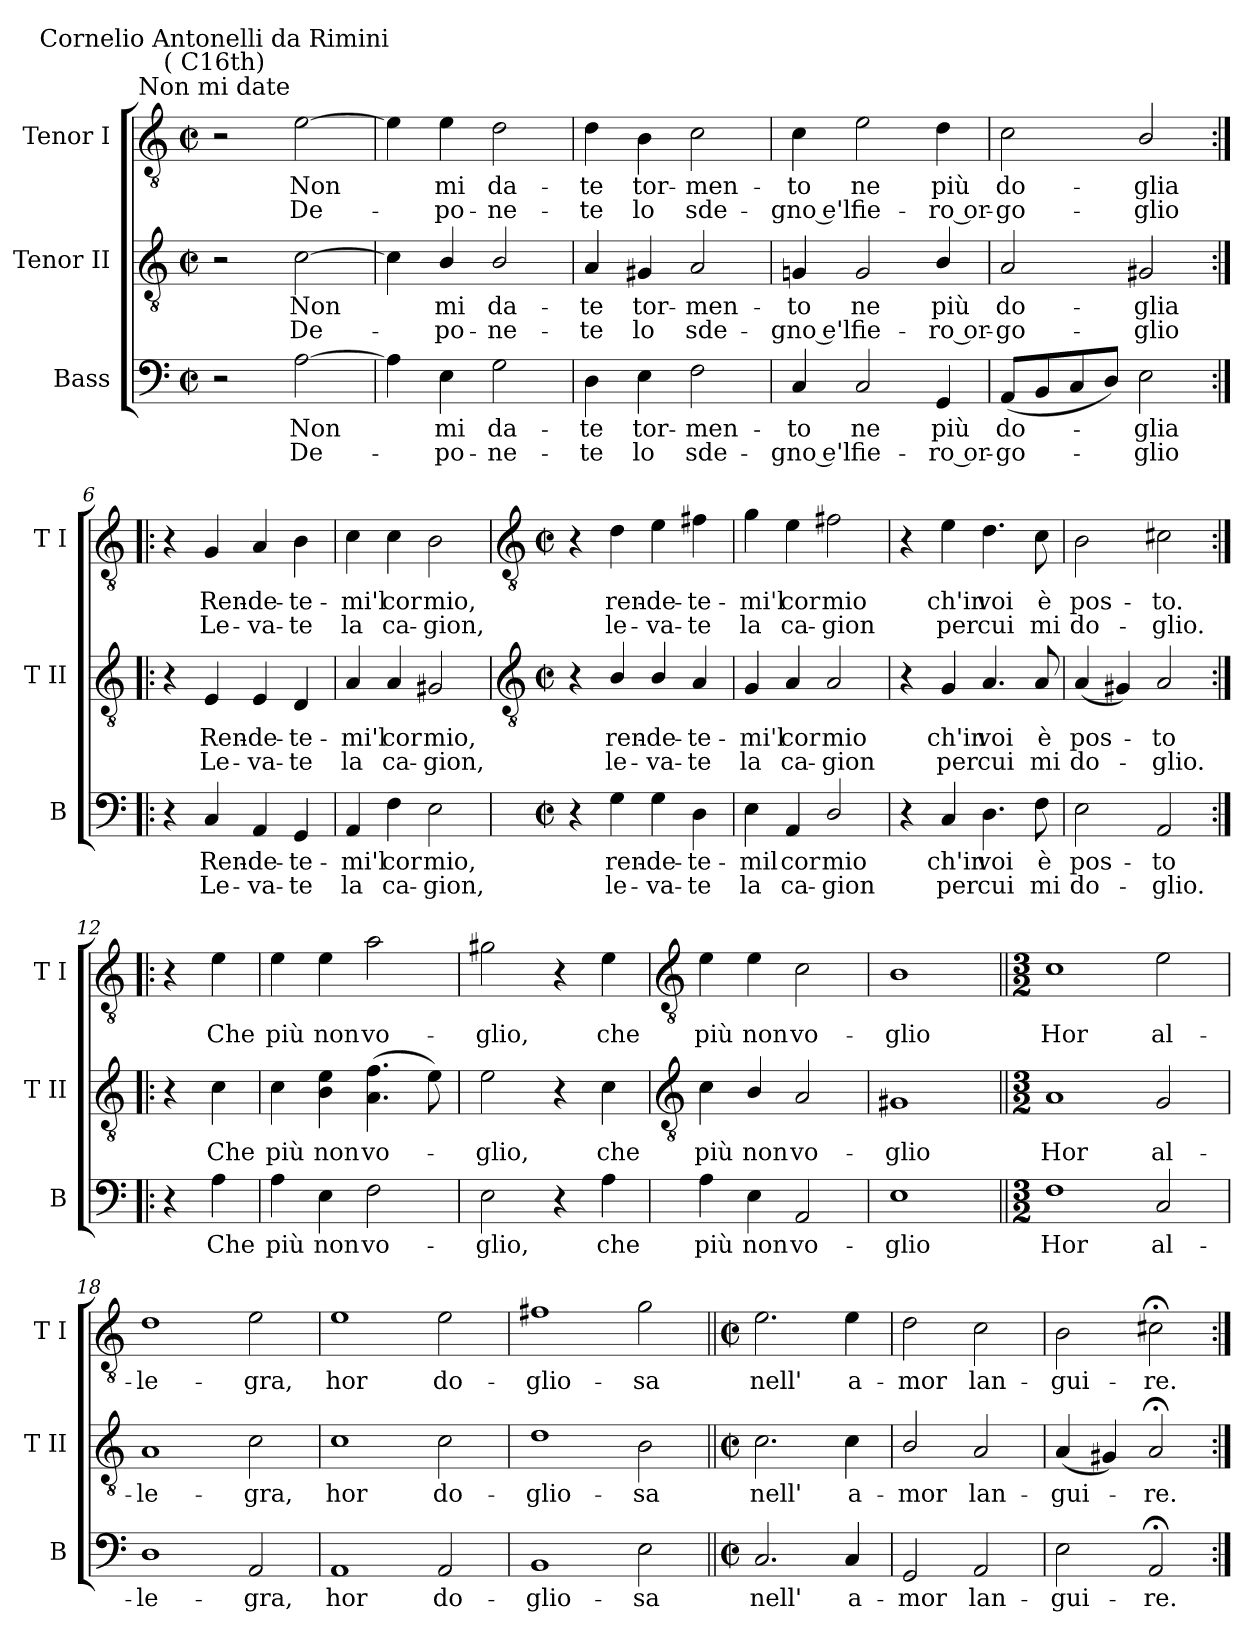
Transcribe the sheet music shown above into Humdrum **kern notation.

**kern	**text	**text	**kern	**text	**text	**kern	**text	**text
*part3	*part3	*part3	*part2	*part2	*part2	*part1	*part1	*part1
*staff3	*staff3	*staff3	*staff2	*staff2	*staff2	*staff1	*staff1	*staff1
*I"Bass	*	*	*I"Tenor II	*	*	*I"Tenor I	*	*
*I'B	*	*	*I'T II	*	*	*I'T I	*	*
*clefF4	*	*	*clefGv2	*	*	*clefGv2	*	*
*k[]	*	*	*k[]	*	*	*k[]	*	*
*C:	*	*	*C:	*	*	*C:	*	*
*M2/2	*	*	*M2/2	*	*	*M2/2	*	*
*met(c|)	*	*	*met(c|)	*	*	*met(c|)	*	*
=1	=1	=1	=1	=1	=1	=1	=1	=1
!	!	!	!	!	!	!LO:TX:a:cj:t=Non mi date	!	!
!	!	!	!	!	!	!LO:TX:a:cj:t=Cornelio Antonelli da Rimini\n( C16th)	!	!
2r	.	.	2r	.	.	2r	.	.
!	!LO:LY:b	!LO:LY:b	!	!LO:LY:b	!LO:LY:b	!	!LO:LY:b	!LO:LY:b
[2A	Non	De-	[2c	Non	De-	[2e	Non	De-
=2	=2	=2	=2	=2	=2	=2	=2	=2
4A]	.	.	4c]	.	.	4e]	.	.
!	!LO:LY:b	!LO:LY:b	!	!LO:LY:b	!LO:LY:b	!	!LO:LY:b	!LO:LY:b
4E	mi	po-	4B/	mi	po-	4e	mi	po-
!	!LO:LY:b	!LO:LY:b	!	!LO:LY:b	!LO:LY:b	!	!LO:LY:b	!LO:LY:b
2G	-da-	-ne-	2B/	-da-	-ne-	2d	-da-	-ne-
=3	=3	=3	=3	=3	=3	=3	=3	=3
!	!LO:LY:b	!LO:LY:b	!	!LO:LY:b	!LO:LY:b	!	!LO:LY:b	!LO:LY:b
4D	-te	te	4A	-te	te	4d	-te	te
!	!LO:LY:b	!LO:LY:b	!	!LO:LY:b	!LO:LY:b	!	!LO:LY:b	!LO:LY:b
4E	tor-	-lo	4G#X	tor-	-lo	4B	tor-	-lo
!	!LO:LY:b	!LO:LY:b	!	!LO:LY:b	!LO:LY:b	!	!LO:LY:b	!LO:LY:b
2F	men-	-sde-	2A	men-	-sde-	2c	men-	-sde-
=4	=4	=4	=4	=4	=4	=4	=4	=4
!	!LO:LY:b	!LO:LY:b	!	!LO:LY:b	!LO:LY:b	!	!LO:LY:b	!LO:LY:b
4C	-to	gno e'l	4Gn	-to	gno e'l	4c	-to	gno e'l
!	!LO:LY:b	!LO:LY:b	!	!LO:LY:b	!LO:LY:b	!	!LO:LY:b	!LO:LY:b
2C	ne	fie-	2G	ne	fie-	2e	ne	fie-
!	!LO:LY:b	!LO:LY:b	!	!LO:LY:b	!LO:LY:b	!	!LO:LY:b	!LO:LY:b
4GG	-più	ro or-	4B/	-più	ro or-	4d	-più	ro or-
=5	=5	=5	=5	=5	=5	=5	=5	=5
!	!LO:LY:b	!LO:LY:b	!	!LO:LY:b	!LO:LY:b	!	!LO:LY:b	!LO:LY:b
(<8AAL	-do-	go-	2A	-do-	-go-	2c	-do-	-go-
8BB	.	.	.	.	.	.	.	.
8C	.	.	.	.	.	.	.	.
8DJ)	.	.	.	.	.	.	.	.
!	!LO:LY:b	!LO:LY:b	!	!LO:LY:b	!LO:LY:b	!	!LO:LY:b	!LO:LY:b
2E	glia	glio	2G#X	-glia	glio	2B/	-glia	glio
=6:|!|:	=6:|!|:	=6:|!|:	=6:|!|:	=6:|!|:	=6:|!|:	=6:|!|:	=6:|!|:	=6:|!|:
4r	.	.	4r	.	.	4r	.	.
!	!LO:LY:b	!LO:LY:b	!	!LO:LY:b	!LO:LY:b	!	!LO:LY:b	!LO:LY:b
4C	Ren-	-Le-	4E	Ren-	-Le-	4G	Ren-	-Le-
!	!LO:LY:b	!LO:LY:b	!	!LO:LY:b	!LO:LY:b	!	!LO:LY:b	!LO:LY:b
4AA	-de-	-va-	4E	-de-	-va-	4A	-de-	-va-
!	!LO:LY:b	!LO:LY:b	!	!LO:LY:b	!LO:LY:b	!	!LO:LY:b	!LO:LY:b
4GG	-te-	-te	4D	-te-	-te	4B	-te-	-te
=7	=7	=7	=7	=7	=7	=7	=7	=7
!	!LO:LY:b	!LO:LY:b	!	!LO:LY:b	!LO:LY:b	!	!LO:LY:b	!LO:LY:b
4AA	mi'l	la	4A	mi'l	la	4c	mi'l	la
!	!LO:LY:b	!LO:LY:b	!	!LO:LY:b	!LO:LY:b	!	!LO:LY:b	!LO:LY:b
4F	cor	ca-	4A	cor	ca-	4c	cor	ca-
!	!LO:LY:b	!LO:LY:b	!	!LO:LY:b	!LO:LY:b	!	!LO:LY:b	!LO:LY:b
2E	-mio,	gion,	2G#X	-mio,	gion,	2B	-mio,	gion,
!!LO:LB:g=z
=8	=8	=8	=8	=8	=8	=8	=8	=8
*	*	*	*clefGv2	*	*	*clefGv2	*	*
*M2/2	*	*	*M2/2	*	*	*M2/2	*	*
*met(c|)	*	*	*met(c|)	*	*	*met(c|)	*	*
4r	.	.	4r	.	.	4r	.	.
!	!LO:LY:b	!LO:LY:b	!	!LO:LY:b	!LO:LY:b	!	!LO:LY:b	!LO:LY:b
4G	ren-	-le-	4B/	ren-	-le-	4d	ren-	-le-
!	!LO:LY:b	!LO:LY:b	!	!LO:LY:b	!LO:LY:b	!	!LO:LY:b	!LO:LY:b
4G	-de-	-va-	4B/	-de-	-va-	4e	-de-	-va-
!	!LO:LY:b	!LO:LY:b	!	!LO:LY:b	!LO:LY:b	!	!LO:LY:b	!LO:LY:b
4D	-te-	-te	4A	-te-	-te	4f#X	-te-	-te
=9	=9	=9	=9	=9	=9	=9	=9	=9
!	!LO:LY:b	!LO:LY:b	!	!LO:LY:b	!LO:LY:b	!	!LO:LY:b	!LO:LY:b
4E	mil	la	4G	mi'l	la	4g	mi'l	la
!	!LO:LY:b	!LO:LY:b	!	!LO:LY:b	!LO:LY:b	!	!LO:LY:b	!LO:LY:b
4AA	cor	ca-	4A	cor	ca-	4e	cor	ca-
!	!LO:LY:b	!LO:LY:b	!	!LO:LY:b	!LO:LY:b	!	!LO:LY:b	!LO:LY:b
2D/	-mio	gion	2A	-mio	gion	2f#X	-mio	gion
=10	=10	=10	=10	=10	=10	=10	=10	=10
4r	.	.	4r	.	.	4r	.	.
!	!LO:LY:b	!LO:LY:b	!	!LO:LY:b	!LO:LY:b	!	!LO:LY:b	!LO:LY:b
4C	ch'in	per	4G	ch'in	per	4e	ch'in	per
!	!LO:LY:b	!LO:LY:b	!	!LO:LY:b	!LO:LY:b	!	!LO:LY:b	!LO:LY:b
4.D	voi	cui	4.A	voi	cui	4.d	voi	cui
!	!LO:LY:b	!LO:LY:b	!	!LO:LY:b	!LO:LY:b	!	!LO:LY:b	!LO:LY:b
8F	è	mi	8A	è	mi	8c	è	mi
=11	=11	=11	=11	=11	=11	=11	=11	=11
!	!LO:LY:b	!LO:LY:b	!	!LO:LY:b	!LO:LY:b	!	!LO:LY:b	!LO:LY:b
2E	pos-	-do-	(<4A	pos-	do-	2B	pos-	-do-
.	.	.	4G#X)	.	.	.	.	.
!	!LO:LY:b	!LO:LY:b	!	!LO:LY:b	!LO:LY:b	!	!LO:LY:b	!LO:LY:b
2AA	-to	glio.	2A	to	glio.	2c#X	-to.	glio.
=12:|!|:	=12:|!|:	=12:|!|:	=12:|!|:	=12:|!|:	=12:|!|:	=12:|!|:	=12:|!|:	=12:|!|:
4r	.	.	4r	.	.	4r	.	.
!	!LO:LY:b	!	!	!LO:LY:b	!	!	!LO:LY:b	!
4A	Che	.	4c	Che	.	4e	Che	.
=13	=13	=13	=13	=13	=13	=13	=13	=13
!	!LO:LY:b	!	!	!LO:LY:b	!	!	!LO:LY:b	!
4A	più	.	4c	più	.	4e	più	.
!	!LO:LY:b	!	!	!LO:LY:b	!	!	!LO:LY:b	!
4E	non	.	4B 4e	non	.	4e	non	.
!	!LO:LY:b	!	!	!LO:LY:b	!	!	!LO:LY:b	!
2F	vo-	.	(>4.A 4.f	vo-	.	2a	vo-	.
.	.	.	8e)	.	.	.	.	.
=14	=14	=14	=14	=14	=14	=14	=14	=14
!	!LO:LY:b	!	!	!LO:LY:b	!	!	!LO:LY:b	!
2E	-glio,	.	2e	glio,	.	2g#X	-glio,	.
4r	.	.	4r	.	.	4r	.	.
!	!LO:LY:b	!	!	!LO:LY:b	!	!	!LO:LY:b	!
4A	che	.	4c	che	.	4e	che	.
!!LO:LB:g=z
=15	=15	=15	=15	=15	=15	=15	=15	=15
*	*	*	*clefGv2	*	*	*clefGv2	*	*
!	!LO:LY:b	!	!	!LO:LY:b	!	!	!LO:LY:b	!
4A	più	.	4c	più	.	4e	più	.
!	!LO:LY:b	!	!	!LO:LY:b	!	!	!LO:LY:b	!
4E	non	.	4B/	non	.	4e	non	.
!	!LO:LY:b	!	!	!LO:LY:b	!	!	!LO:LY:b	!
2AA	vo-	.	2A	vo-	.	2c	vo-	.
=16	=16	=16	=16	=16	=16	=16	=16	=16
!	!LO:LY:b	!	!	!LO:LY:b	!	!	!LO:LY:b	!
1E	-glio	.	1G#X	-glio	.	1B	-glio	.
=17||	=17||	=17||	=17||	=17||	=17||	=17||	=17||	=17||
*M3/2	*	*	*M3/2	*	*	*M3/2	*	*
!	!LO:LY:b	!	!	!LO:LY:b	!	!	!LO:LY:b	!
1F	Hor	.	1A	Hor	.	1c	Hor	.
!	!LO:LY:b	!	!	!LO:LY:b	!	!	!LO:LY:b	!
2C	al-	.	2G	al-	.	2e	al-	.
=18	=18	=18	=18	=18	=18	=18	=18	=18
!	!LO:LY:b	!	!	!LO:LY:b	!	!	!LO:LY:b	!
1D	-le-	.	1A	-le-	.	1d	-le-	.
!	!LO:LY:b	!	!	!LO:LY:b	!	!	!LO:LY:b	!
2AA	-gra,	.	2c	-gra,	.	2e	-gra,	.
=19	=19	=19	=19	=19	=19	=19	=19	=19
!	!LO:LY:b	!	!	!LO:LY:b	!	!	!LO:LY:b	!
1AA	hor	.	1c	hor	.	1e	hor	.
!	!LO:LY:b	!	!	!LO:LY:b	!	!	!LO:LY:b	!
2AA	do-	.	2c	do-	.	2e	do-	.
=20	=20	=20	=20	=20	=20	=20	=20	=20
!	!LO:LY:b	!	!	!LO:LY:b	!	!	!LO:LY:b	!
1BB	-glio-	.	1d	-glio-	.	1f#X	-glio-	.
!	!LO:LY:b	!	!	!LO:LY:b	!	!	!LO:LY:b	!
2E	-sa	.	2B	-sa	.	2g	-sa	.
=21||	=21||	=21||	=21||	=21||	=21||	=21||	=21||	=21||
*M2/2	*	*	*M2/2	*	*	*M2/2	*	*
*met(c|)	*	*	*met(c|)	*	*	*met(c|)	*	*
!	!LO:LY:b	!	!	!LO:LY:b	!	!	!LO:LY:b	!
2.C	nell'	.	2.c	nell'	.	2.e	nell'	.
!	!LO:LY:b	!	!	!LO:LY:b	!	!	!LO:LY:b	!
4C	a-	.	4c	a-	.	4e	a-	.
=22	=22	=22	=22	=22	=22	=22	=22	=22
!	!LO:LY:b	!	!	!LO:LY:b	!	!	!LO:LY:b	!
2GG	-mor	.	2B/	-mor	.	2d	-mor	.
!	!LO:LY:b	!	!	!LO:LY:b	!	!	!LO:LY:b	!
2AA	lan-	.	2A	lan-	.	2c	lan-	.
=23	=23	=23	=23	=23	=23	=23	=23	=23
!	!LO:LY:b	!	!	!LO:LY:b	!	!	!LO:LY:b	!
2E	-gui-	.	(<4A	-gui-	.	2B	-gui-	.
.	.	.	4G#X)	.	.	.	.	.
!	!LO:LY:b	!	!	!LO:LY:b	!	!	!LO:LY:b	!
2AA;<	-re.	.	2A;<	re.	.	2c#X;<	-re.	.
=:|!	=:|!	=:|!	=:|!	=:|!	=:|!	=:|!	=:|!	=:|!
*-	*-	*-	*-	*-	*-	*-	*-	*-
